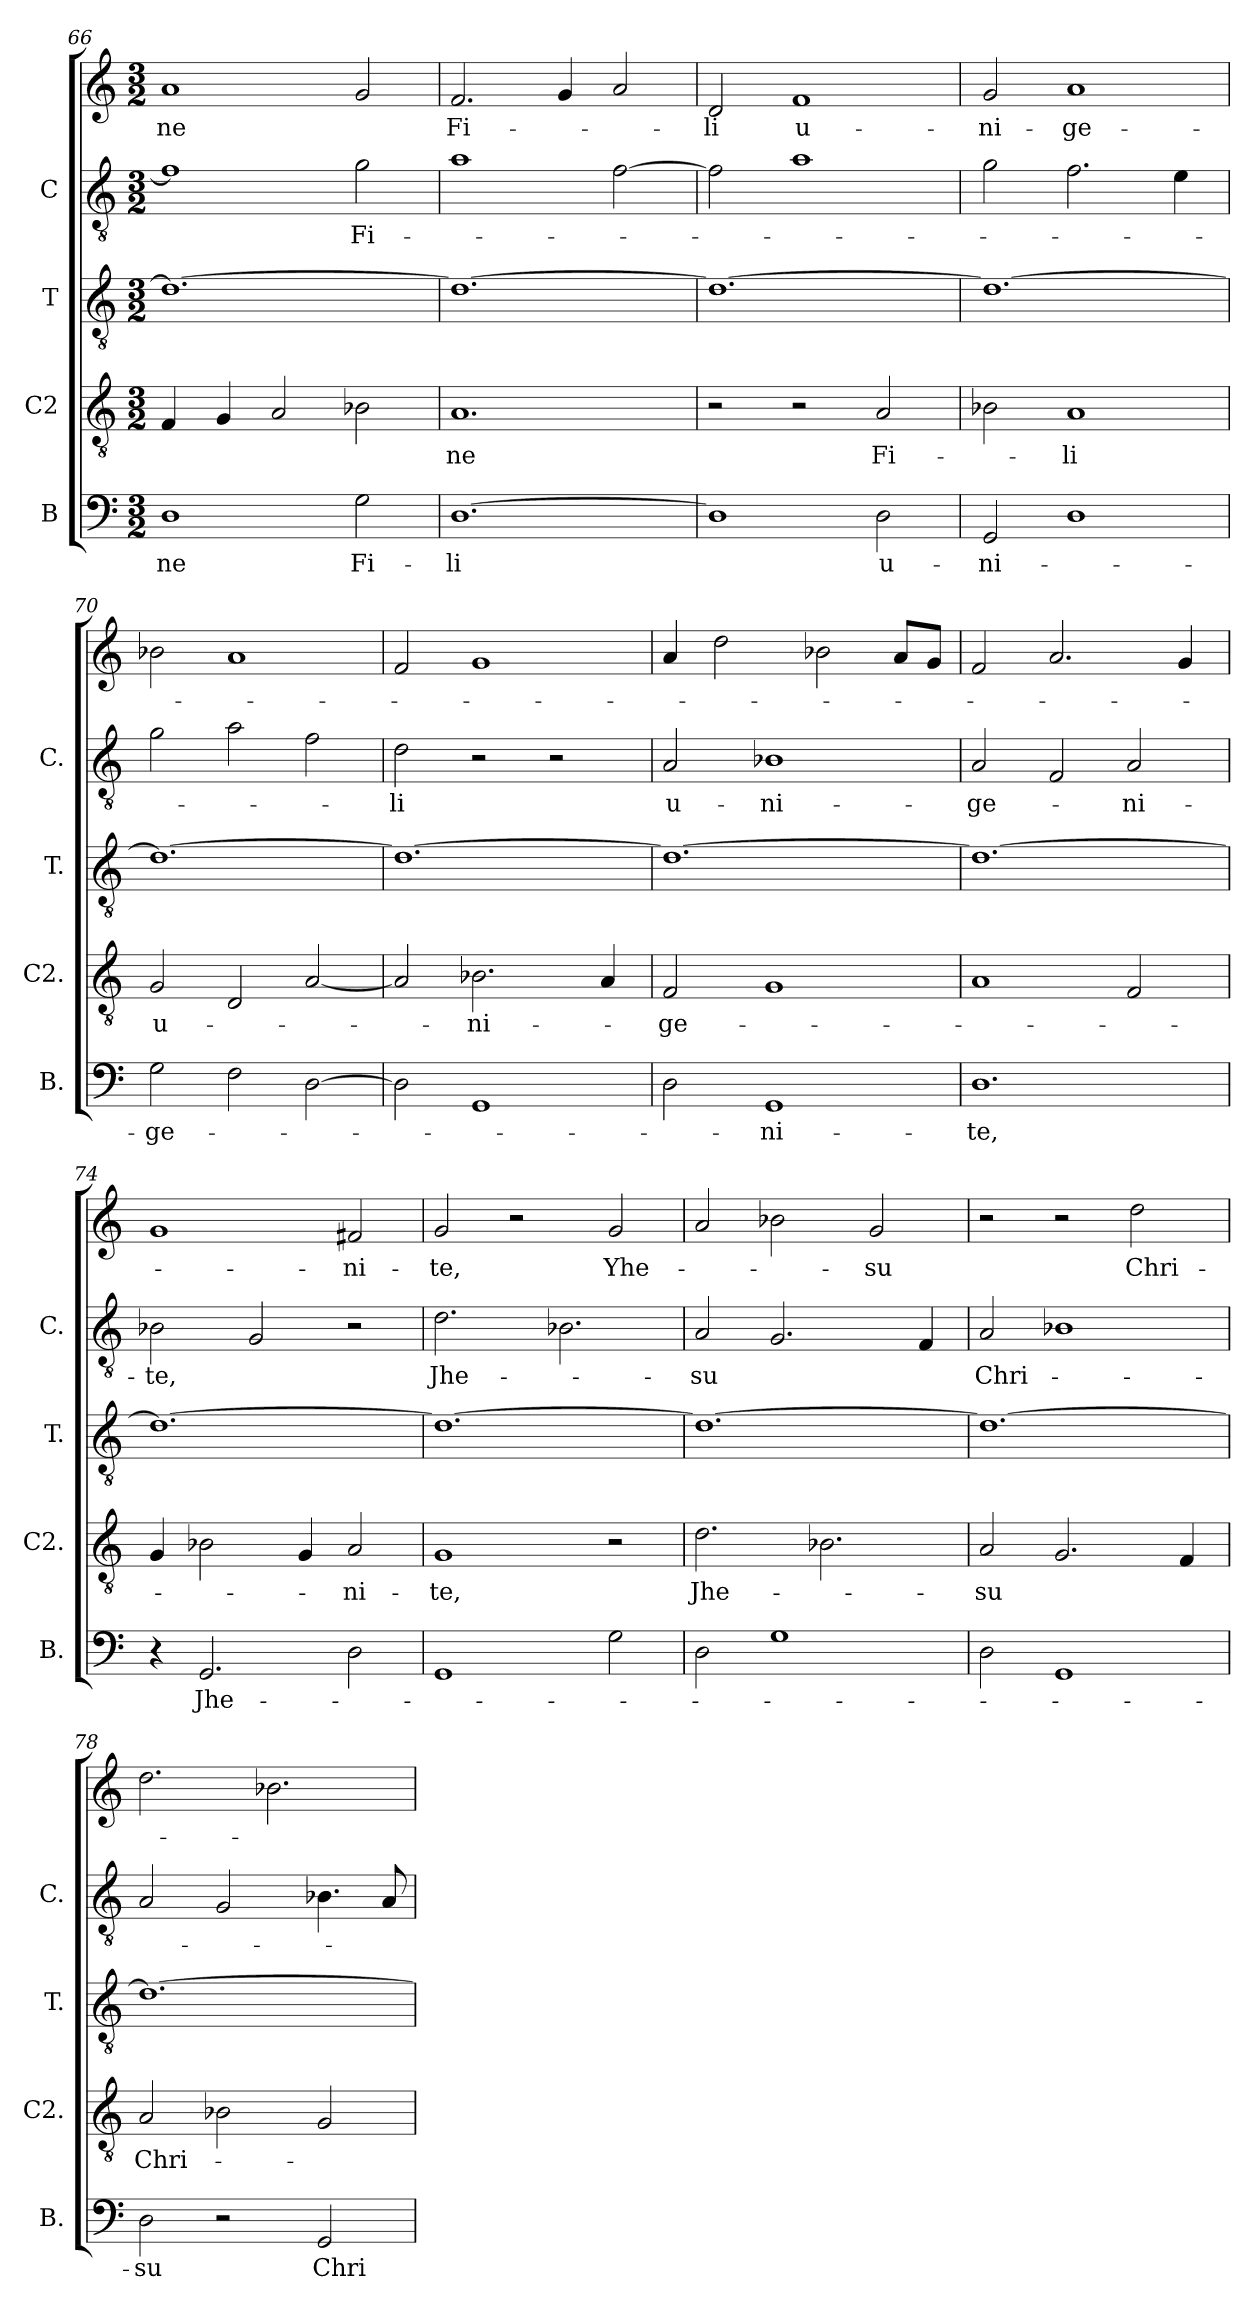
**kern	**text	**kern	**text	**kern	**kern	**text	**kern	**text
*part5	*part5	*part4	*part4	*part3	*part2	*part2	*part1	*part1
*staff5	*staff5	*staff4	*staff4	*staff3	*staff2	*staff2	*staff1	*staff1
*I"B	*	*I"C2	*	*I"T	*I"C	*	*	*
*I'B.	*	*I'C2.	*	*I'T.	*I'C.	*	*	*
*clefF4	*	*clefGv2	*	*clefGv2	*clefGv2	*	*clefG2	*
*ITrd-7c-12	*	*	*	*	*	*	*	*
*k[]	*	*k[]	*	*k[]	*k[]	*	*k[]	*
*C:	*	*C:	*	*C:	*C:	*	*C:	*
*M3/2	*	*M3/2	*	*M3/2	*M3/2	*	*M3/2	*
=66	=66	=66	=66	=66	=66	=66	=66	=66
1d\	-ne	4F/	.	1.d\_	1f/]	.	1a/	-ne
.	.	4G/	.	.	.	.	.	.
.	.	2A/	.	.	.	.	.	.
2g\	Fi-	2B-X\	.	.	2g\	Fi-	2g/	.
=67	=67	=67	=67	=67	=67	=67	=67	=67
[1.d\	-li	1.A/	-ne	1.d\_	1a/	.	2.f/	Fi-
.	.	.	.	.	.	.	4g/	.
.	.	.	.	.	[2f\	.	2a/	.
!!LO:LB:g=z
=68	=68	=68	=68	=68	=68	=68	=68	=68
1d\]	.	2r	.	1.d\_	2f\]	.	2d/	-li
.	.	2r	.	.	1a/	.	1f/	u-
2d\	u-	2A/	Fi-	.	.	.	.	.
=69	=69	=69	=69	=69	=69	=69	=69	=69
2G/	-ni-	2B-X\	.	1.d\_	2g\	.	2g/	-ni-
1d\	.	1A/	-li	.	2.f\	.	1a/	-ge-
.	.	.	.	.	4e\	.	.	.
=70	=70	=70	=70	=70	=70	=70	=70	=70
2g\	-ge-	2G/	u-	1.d\_	2g\	.	2b-X\	.
2f\	.	2D/	.	.	2a\	.	1a/	.
[2d\	.	[2A/	.	.	2f\	.	.	.
=71	=71	=71	=71	=71	=71	=71	=71	=71
2d\]	.	2A/]	.	1.d\_	2d\	-li	2f/	.
1G/	.	2.B-X\	-ni-	.	2r	.	1g/	.
.	.	.	.	.	2r	.	.	.
.	.	4A/	.	.	.	.	.	.
=72	=72	=72	=72	=72	=72	=72	=72	=72
2d\	.	2F/	-ge-	1.d\_	2A/	u-	4a/	.
.	.	.	.	.	.	.	2dd\	.
1G/	-ni-	1G/	.	.	1B-X\	-ni-	.	.
.	.	.	.	.	.	.	2b-X\	.
.	.	.	.	.	.	.	8a/L	.
.	.	.	.	.	.	.	8g/J	.
=73	=73	=73	=73	=73	=73	=73	=73	=73
1.d\	-te,	1A/	.	1.d\_	2A/	-ge-	2f/	.
.	.	.	.	.	2F/	.	2.a/	.
.	.	2F/	.	.	2A/	-ni-	.	.
.	.	.	.	.	.	.	4g/	.
=74	=74	=74	=74	=74	=74	=74	=74	=74
4r	.	4G/	.	1.d\_	2B-X\	-te,	1g/	.
2.G/	Jhe-	2B-X\	.	.	.	.	.	.
.	.	.	.	.	2G/	.	.	.
.	.	4G/	.	.	.	.	.	.
2d\	.	2A/	-ni-	.	2r	.	2f#X/	-ni-
!!LO:PB:g=z
=75	=75	=75	=75	=75	=75	=75	=75	=75
1G/	.	1G/	-te,	1.d\_	2.d\	Jhe-	2g/	-te,
.	.	.	.	.	.	.	2r	.
.	.	.	.	.	2.B-X\	.	.	.
2g\	.	2r	.	.	.	.	2g/	Yhe-
=76	=76	=76	=76	=76	=76	=76	=76	=76
2d\	.	2.d\	Jhe-	1.d\_	2A/	-su	2a/	.
1g/	.	.	.	.	2.G/	.	2b-X\	.
.	.	2.B-X\	.	.	.	.	.	.
.	.	.	.	.	.	.	2g/	-su
.	.	.	.	.	4F/	.	.	.
=77	=77	=77	=77	=77	=77	=77	=77	=77
2d\	.	2A/	-su	1.d\_	2A/	Chri-	2r	.
1G/	.	2.G/	.	.	1B-X\	.	2r	.
.	.	.	.	.	.	.	2dd\	Chri-
.	.	4F/	.	.	.	.	.	.
=78	=78	=78	=78	=78	=78	=78	=78	=78
2d\	-su	2A/	Chri-	1.d\_	2A/	.	2.dd\	.
2r	.	2B-X\	.	.	2G/	.	.	.
.	.	.	.	.	.	.	2.b-X\	.
2G/	Chri-	2G/	.	.	4.B-X\	.	.	.
.	.	.	.	.	8A/	.	.	.
=	=	=	=	=	=	=	=	=
*-	*-	*-	*-	*-	*-	*-	*-	*-
